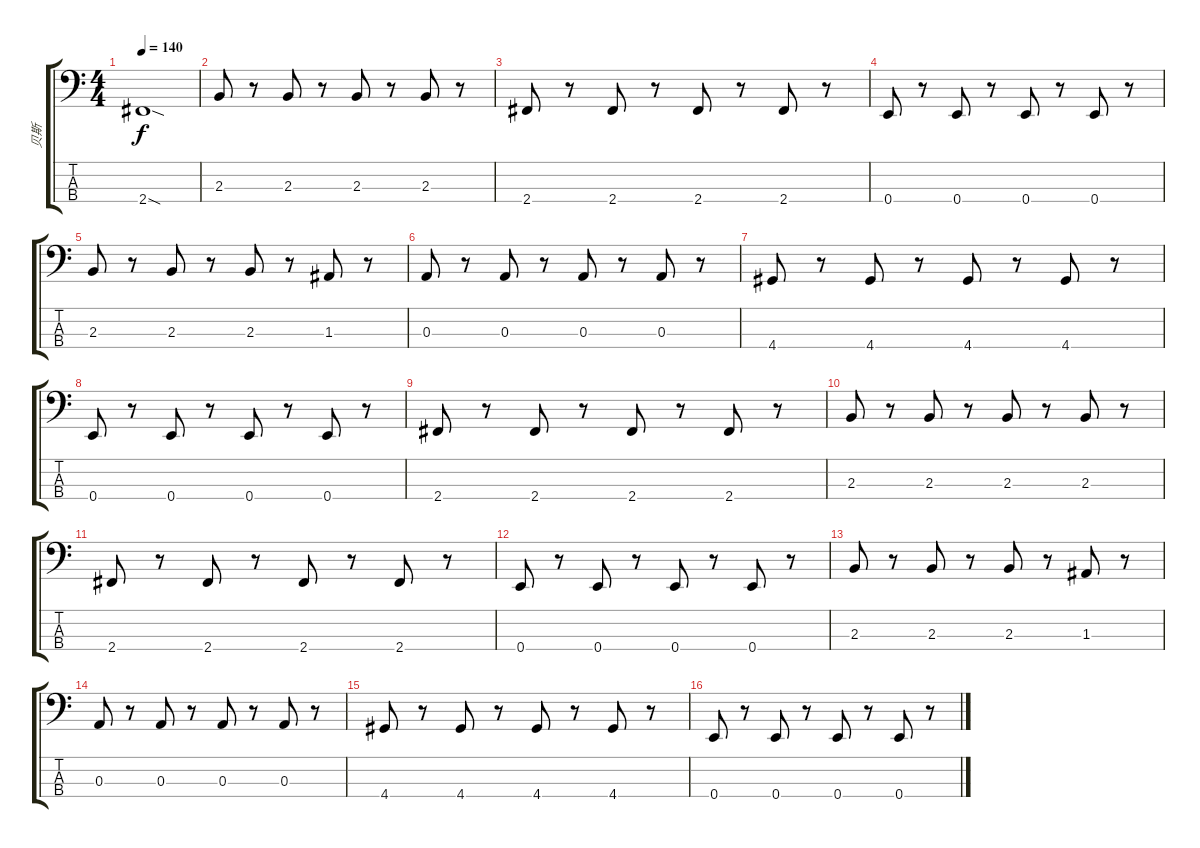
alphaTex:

\track ("贝斯" "贝斯") {instrument electricbassfinger}
\staff {score tabs}
\tuning (G2 D2 A1 E1) {hide}
\ts (4 4)
\tempo 140
\clef f4
\ks c
2.4{sod}.1{dy f} |
2.3.8 r.8 2.3.8 r.8 2.3.8 r.8 2.3.8 r.8 |
2.4.8 r.8 2.4.8 r.8 2.4.8 r.8 2.4.8 r.8 |
0.4.8 r.8 0.4.8 r.8 0.4.8 r.8 0.4.8 r.8 |
2.3.8 r.8 2.3.8 r.8 2.3.8 r.8 1.3.8 r.8 |
0.3.8 r.8 0.3.8 r.8 0.3.8 r.8 0.3.8 r.8 |
4.4.8 r.8 4.4.8 r.8 4.4.8 r.8 4.4.8 r.8 |
0.4.8 r.8 0.4.8 r.8 0.4.8 r.8 0.4.8 r.8 |
2.4.8 r.8 2.4.8 r.8 2.4.8 r.8 2.4.8 r.8 |
2.3.8 r.8 2.3.8 r.8 2.3.8 r.8 2.3.8 r.8 |
2.4.8 r.8 2.4.8 r.8 2.4.8 r.8 2.4.8 r.8 |
0.4.8 r.8 0.4.8 r.8 0.4.8 r.8 0.4.8 r.8 |
2.3.8 r.8 2.3.8 r.8 2.3.8 r.8 1.3.8 r.8 |
0.3.8 r.8 0.3.8 r.8 0.3.8 r.8 0.3.8 r.8 |
4.4.8 r.8 4.4.8 r.8 4.4.8 r.8 4.4.8 r.8 |
0.4.8 r.8 0.4.8 r.8 0.4.8 r.8 0.4.8 r.8
